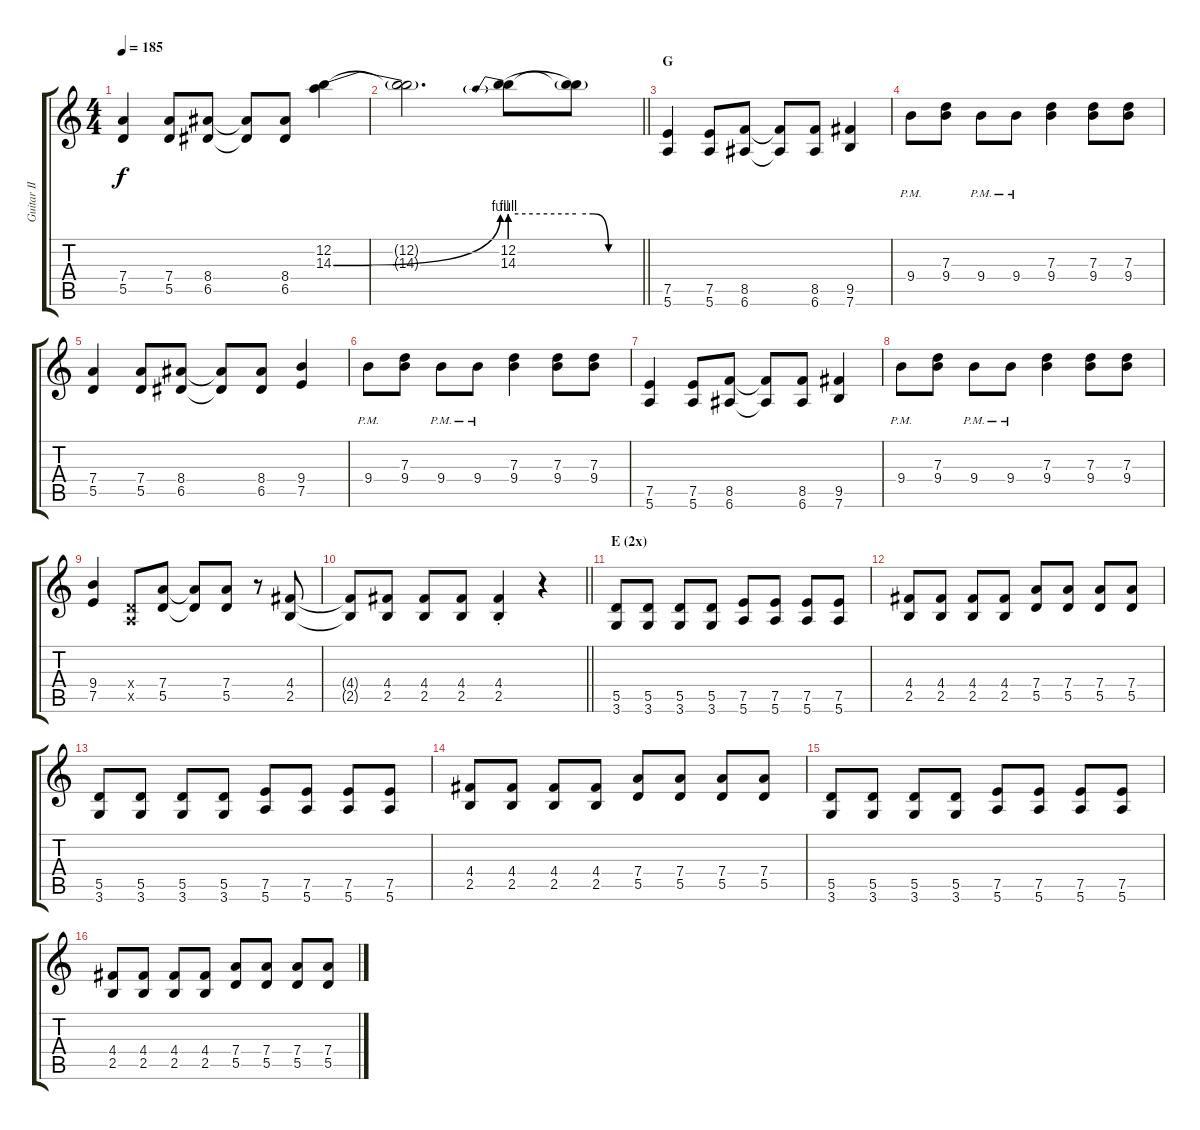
\track ("Guitar II - Kita" "Guitar II ") {instrument overdrivenguitar}
\staff {score tabs}
\tuning (E4 B3 G3 D3 A2 E2) {hide}
\ts (4 4)
\tempo 185
\clef g2
\ks c
(7.4 5.5).4{dy f} (7.4 5.5).8 (8.4 6.5).8 (8.4{t} 6.5{t}).8 (8.4 6.5).8 (12.2 14.3{be (bend 0 0 60 4)}).4 |
\barLineRight lightlight
(12.2{t} 14.3{t}).2{d} (12.2 14.3{be (prebend 0 4 60 4)}).8 (12.2{t} 14.3{be (custom 0 4 15 4 30 0 60 0) t}).8 |
\section ("" "G")
(7.5 5.6).4 (7.5 5.6).8 (8.5 6.6).8 (8.5{t} 6.6{t}).8 (8.5 6.6).8 (9.5 7.6).4 |
9.4{pm}.8 (7.3 9.4).8 9.4{pm}.8 9.4{pm}.8 (7.3 9.4).4 (7.3 9.4).8 (7.3 9.4).8 |
(7.4 5.5).4 (7.4 5.5).8 (8.4 6.5).8 (8.4{t} 6.5{t}).8 (8.4 6.5).8 (9.4 7.5).4 |
9.4{pm}.8 (7.3 9.4).8 9.4{pm}.8 9.4{pm}.8 (7.3 9.4).4 (7.3 9.4).8 (7.3 9.4).8 |
(7.5 5.6).4 (7.5 5.6).8 (8.5 6.6).8 (8.5{t} 6.6{t}).8 (8.5 6.6).8 (9.5 7.6).4 |
9.4{pm}.8 (7.3 9.4).8 9.4{pm}.8 9.4{pm}.8 (7.3 9.4).4 (7.3 9.4).8 (7.3 9.4).8 |
(9.4 7.5).4 (0.4{x} 0.5{x}).8 (7.4 5.5).8 (7.4{t} 5.5{t}).8 (7.4 5.5).8 r.8 (4.4 2.5).8 |
\barLineRight lightlight
(4.4{t} 2.5{t}).8 (4.4 2.5).8 (4.4 2.5).8 (4.4 2.5).8 (4.4{st} 2.5{st}).4 r.4 |
\section ("" "E (2x)")
(5.5 3.6).8 (5.5 3.6).8 (5.5 3.6).8 (5.5 3.6).8 (7.5 5.6).8 (7.5 5.6).8 (7.5 5.6).8 (7.5 5.6).8 |
(4.4 2.5).8 (4.4 2.5).8 (4.4 2.5).8 (4.4 2.5).8 (7.4 5.5).8 (7.4 5.5).8 (7.4 5.5).8 (7.4 5.5).8 |
(5.5 3.6).8 (5.5 3.6).8 (5.5 3.6).8 (5.5 3.6).8 (7.5 5.6).8 (7.5 5.6).8 (7.5 5.6).8 (7.5 5.6).8 |
(4.4 2.5).8 (4.4 2.5).8 (4.4 2.5).8 (4.4 2.5).8 (7.4 5.5).8 (7.4 5.5).8 (7.4 5.5).8 (7.4 5.5).8 |
(5.5 3.6).8 (5.5 3.6).8 (5.5 3.6).8 (5.5 3.6).8 (7.5 5.6).8 (7.5 5.6).8 (7.5 5.6).8 (7.5 5.6).8 |
(4.4 2.5).8 (4.4 2.5).8 (4.4 2.5).8 (4.4 2.5).8 (7.4 5.5).8 (7.4 5.5).8 (7.4 5.5).8 (7.4 5.5).8
